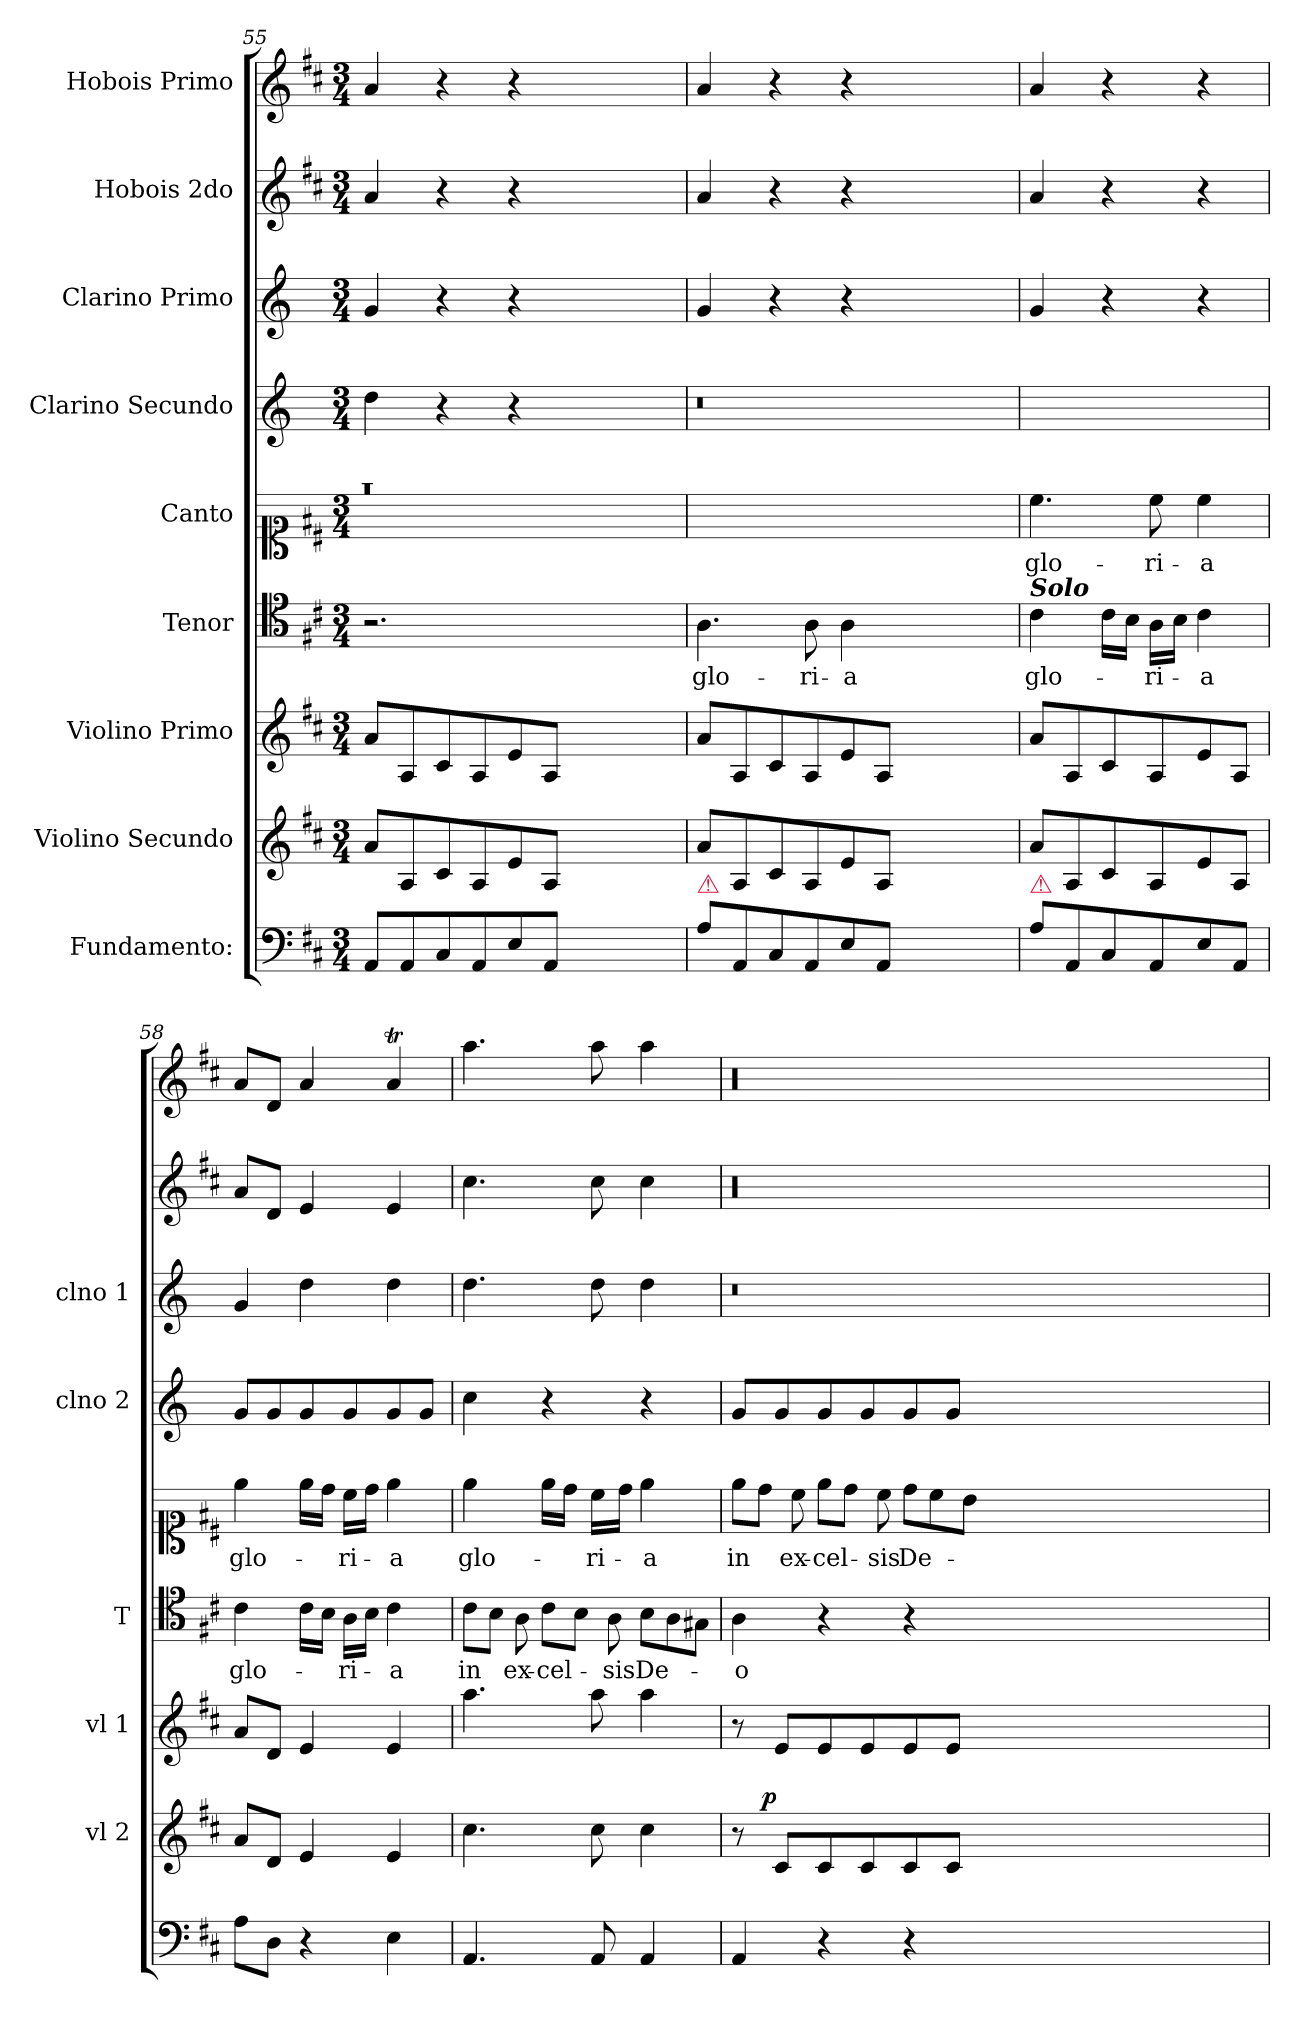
**kern	**kern	**dynam	**kern	**kern	**text	**kern	**text	**kern	**kern	**kern	**kern
*part9	*part8	*part8	*part7	*part6	*part6	*part5	*part5	*part4	*part3	*part2	*part1
*staff9	*staff8	*staff8	*staff7	*staff6	*staff6	*staff5	*staff5	*staff4	*staff3	*staff2	*staff1
*I"Fundamento:	*I"Violino Secundo	*	*I"Violino Primo	*I"Tenor	*	*I"Canto	*	*I"Clarino Secundo	*I"Clarino Primo	*I"Hobois 2do	*I"Hobois Primo
*	*I'vl 2	*	*I'vl 1	*I'T	*	*	*	*I'clno 2	*I'clno 1	*	*
*clefF4	*clefG2	*	*clefG2	*clefC4	*	*clefC1	*	*clefG2	*clefG2	*clefG2	*clefG2
*	*	*	*	*	*	*	*	*ITrd-1c-2	*ITrd-1c-2	*	*
*k[f#c#]	*k[f#c#]	*	*k[f#c#]	*k[f#c#]	*	*k[f#c#]	*	*k[f#c#]	*k[f#c#]	*k[f#c#]	*k[f#c#]
*M3/4	*M3/4	*	*M3/4	*M3/4	*	*M3/4	*	*M3/4	*M3/4	*M3/4	*M3/4
=55	=55	=55	=55	=55	=55	=55	=55	=55	=55	=55	=55
!	!	!	!	!	!	!LO:N:vis=0	!	!	!	!	!
8AA/L	8a/L	.	8a/L	2.r	.	1.rdd	.	4ee\	4a/	4a/	4a/
8AA/	8A/	.	8A/	.	.	.	.	.	.	.	.
8C#/	8c#/	.	8c#/	.	.	.	.	4r	4r	4r	4r
8AA/	8A/	.	8A/	.	.	.	.	.	.	.	.
8E/	8e/	.	8e/	.	.	.	.	4r	4r	4r	4r
8AA/J	8A/J	.	8A/J	.	.	.	.	.	.	.	.
2.ryy	2.ryy	.	2.ryy	2.ryy	.	.	.	2.ryy	2.ryy	2.ryy	2.ryy
=56	=56	=56	=56	=56	=56	=56	=56	=56	=56	=56	=56
!LO:TX:a:color=crimson:t=⚠	!	!	!	!	!	!	!	!	!	!	!
!	!	!	!	!	!	!	!	!LO:N:vis=0	!	!	!
8A\L	8a/L	.	8a/L	4.A\	glo-	1.ryy	.	1.r	4a/	4a/	4a/
8AA/	8A/	.	8A/	.	.	.	.	.	.	.	.
8C#/	8c#/	.	8c#/	.	.	.	.	.	4r	4r	4r
8AA/	8A/	.	8A/	8A\	-ri-	.	.	.	.	.	.
8E/	8e/	.	8e/	4A\	-a	.	.	.	4r	4r	4r
8AA/J	8A/J	.	8A/J	.	.	.	.	.	.	.	.
2.ryy	2.ryy	.	2.ryy	2.ryy	.	.	.	.	2.ryy	2.ryy	2.ryy
=57	=57	=57	=57	=57	=57	=57	=57	=57	=57	=57	=57
!	!	!	!	!LO:TX:a:Bi:t=Solo	!	!	!	!	!	!	!
!LO:TX:a:color=crimson:t=⚠	!	!	!	!	!	!	!	!	!	!	!
8A\L	8a/L	.	8a/L	4c#\	glo-	4.cc#\	glo-	2.ryy	4a/	4a/	4a/
8AA/	8A/	.	8A/	.	.	.	.	.	.	.	.
8C#/	8c#/	.	8c#/	16c#\LL	.	.	.	.	4r	4r	4r
.	.	.	.	16B\JJ	.	.	.	.	.	.	.
8AA/	8A/	.	8A/	16A\LL	-ri-	8cc#\	-ri-	.	.	.	.
.	.	.	.	16B\JJ	.	.	.	.	.	.	.
8E/	8e/	.	8e/	4c#\	-a	4cc#\	-a	.	4r	4r	4r
8AA/J	8A/J	.	8A/J	.	.	.	.	.	.	.	.
=58	=58	=58	=58	=58	=58	=58	=58	=58	=58	=58	=58
8A\L	8a/L	.	8a/L	4c#\	glo-	4ee\	glo-	8a/L	4a/	8a/L	8a/L
8D\J	8d/J	.	8d/J	.	.	.	.	8a/	.	8d/J	8d/J
4r	4e/	.	4e/	16c#\LL	.	16ee\LL	.	8a/	4ee\	4e/	4a/
.	.	.	.	16B\JJ	.	16dd\JJ	.	.	.	.	.
.	.	.	.	16A\LL	-ri-	16cc#\LL	-ri-	8a/	.	.	.
.	.	.	.	16B\JJ	.	16dd\JJ	.	.	.	.	.
4E\	4e/	.	4e/	4c#\	-a	4ee\	-a	8a/	4ee\	4e/	4aT/
.	.	.	.	.	.	.	.	8a/J	.	.	.
=59	=59	=59	=59	=59	=59	=59	=59	=59	=59	=59	=59
*	*	*	*	*Xtuplet	*	*	*	*	*	*	*
4.AA/	4.cc#\	.	4.aa\	12c#\L	in	4ee\	glo-	4dd\	4.ee\	4.cc#\	4.aa\
.	.	.	.	12B\J	.	.	.	.	.	.	.
.	.	.	.	12A\	ex-	.	.	.	.	.	.
.	.	.	.	12c#\L	-cel-	16ee\LL	.	4r	.	.	.
.	.	.	.	.	.	16dd\JJ	.	.	.	.	.
.	.	.	.	12B\J	.	.	.	.	.	.	.
8AA/	8cc#\	.	8aa\	.	.	16cc#\LL	-ri-	.	8ee\	8cc#\	8aa\
.	.	.	.	12A\	-sis	.	.	.	.	.	.
.	.	.	.	.	.	16dd\JJ	.	.	.	.	.
4AA/	4cc#\	.	4aa\	12B\L	De-	4ee\	-a	4r	4ee\	4cc#\	4aa\
.	.	.	.	12A\	.	.	.	.	.	.	.
.	.	.	.	12G#X\J	.	.	.	.	.	.	.
=60	=60	=60	=60	=60	=60	=60	=60	=60	=60	=60	=60
*	*	*	*	*	*	*Xtuplet	*	*	*	*	*
!	!	!	!	!	!	!	!	!	!LO:N:vis=0	!LO:N:vis=00	!LO:N:vis=00
4AA/	8r	.	8r	4A\	-o	12ee\L	in	8a/L	1.r	0.r	0.r
.	.	.	.	.	.	12dd\J	.	.	.	.	.
!	!	!LO:DY:a:rj	!	!	!	!	!	!	!	!	!
.	8c#/L	p	8e/L	.	.	.	.	8a/	.	.	.
.	.	.	.	.	.	12cc#\	ex-	.	.	.	.
4r	8c#/	.	8e/	4r	.	12ee\L	-cel-	8a/	.	.	.
.	.	.	.	.	.	12dd\J	.	.	.	.	.
.	8c#/	.	8e/	.	.	.	.	8a/	.	.	.
.	.	.	.	.	.	12cc#\	-sis	.	.	.	.
4r	8c#/	.	8e/	4r	.	12dd\L	De-	8a/	.	.	.
.	.	.	.	.	.	12cc#\	.	.	.	.	.
.	8c#/J	.	8e/J	.	.	.	.	8a/J	.	.	.
.	.	.	.	.	.	12b\J	.	.	.	.	.
0ryy	0ryy	.	0ryy	0ryy	.	0ryy	.	0ryy	.	.	.
.	.	.	.	.	.	.	.	.	1.ryy	.	.
4ryy	4ryy	.	4ryy	4ryy	.	4ryy	.	4ryy	.	.	.
=	=	=	=	=	=	=	=	=	=	=	=
*-	*-	*-	*-	*-	*-	*-	*-	*-	*-	*-	*-
